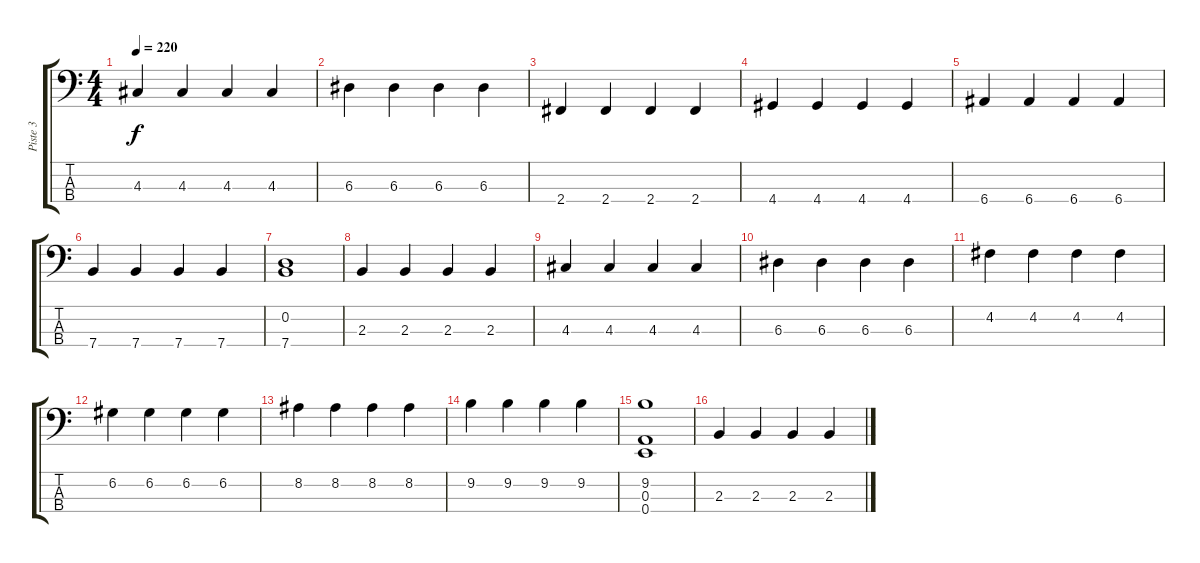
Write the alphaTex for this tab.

\track ("Piste 3" "Piste 3") {instrument acousticbass}
\staff {score tabs}
\tuning (G2 D2 A1 E1) {hide}
\ts (4 4)
\tempo 220
\clef f4
\ks c
4.3.4{dy f} 4.3.4 4.3.4 4.3.4 |
6.3.4 6.3.4 6.3.4 6.3.4 |
2.4.4 2.4.4 2.4.4 2.4.4 |
4.4.4 4.4.4 4.4.4 4.4.4 |
6.4.4 6.4.4 6.4.4 6.4.4 |
7.4.4 7.4.4 7.4.4 7.4.4 |
(0.2 7.4).1 |
2.3.4 2.3.4 2.3.4 2.3.4 |
4.3.4 4.3.4 4.3.4 4.3.4 |
6.3.4 6.3.4 6.3.4 6.3.4 |
4.2.4 4.2.4 4.2.4 4.2.4 |
6.2.4 6.2.4 6.2.4 6.2.4 |
8.2.4 8.2.4 8.2.4 8.2.4 |
9.2.4 9.2.4 9.2.4 9.2.4 |
(9.2 0.3 0.4).1 |
2.3.4 2.3.4 2.3.4 2.3.4
